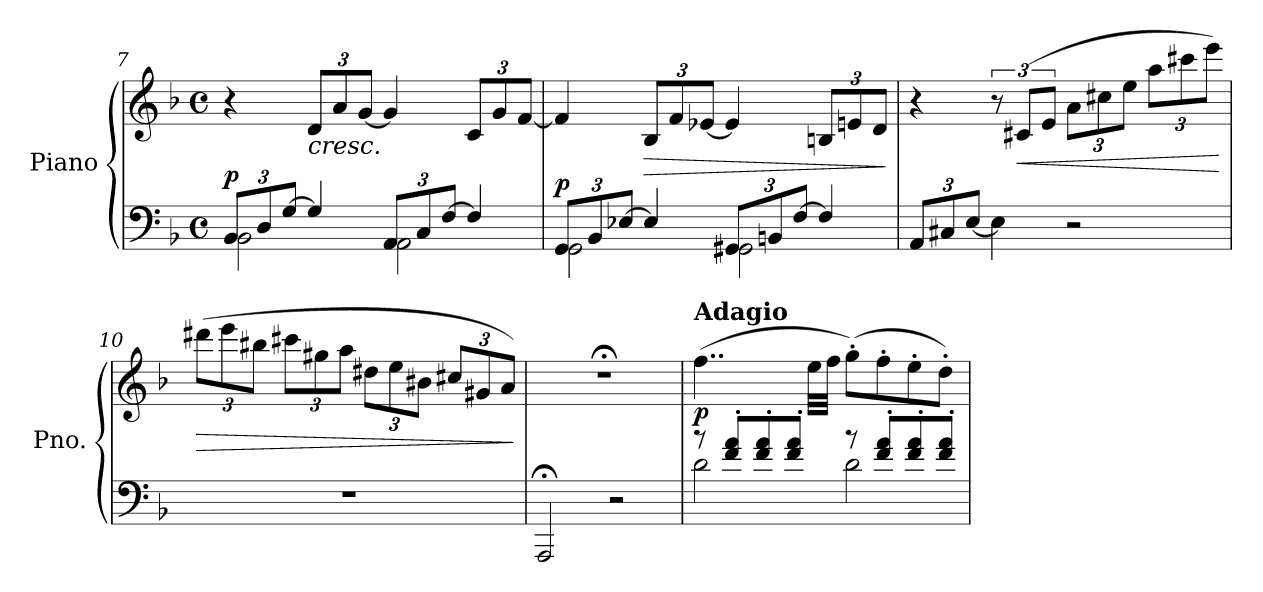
**kern	**kern	**dynam
*part1	*part1	*part1
*staff2	*staff1	*staff1/2
*I"Piano	*	*
*I'Pno.	*	*
!!LO:LB:g=z
*clefF4	*clefG2	*
*k[b-]	*k[b-]	*
*M4/4	*M4/4	*
*met(c)	*met(c)	*
*Xbrackettup	*	*
=7	=7	=7
*^	*	*
!	!	!	!LO:DY:a=2
12BB-/L	2BB-\	4r	p
12D/	.	.	.
[12G/J	.	.	.
*	*	*Xbrackettup	*
!	!	!	!LO:HP:b
4G/]	.	12d/L	<
.	.	12a/	.
.	.	[12g/J	.
12AA/L	2AA\	4g/]	.
12C/	.	.	.
[12F/J	.	.	.
4F/]	.	12c/L	.
.	.	12g/	.
.	.	[12f/J	.
=8	=8	=8	=8
!	!	!	!LO:DY:a=2
12GG/L	2GG\	4f/]	p
12BB-/	.	.	.
[12E-X/J	.	.	.
!	!	!	!LO:HP:n=1:b
4E-/]	.	12B-/L	[ >
.	.	12f/	.
.	.	[12e-X/J	.
12GG#X/L	2GG#\	4e-/]	.
12BBn/	.	.	.
[12F/J	.	.	.
4F/]	.	12Bn/L	.
.	.	12en/	.
.	.	12d/J	.
*v	*v	*	*
.	.	]
=9	=9	=9
12AA/L	4r	.
12C#X/	.	.
[12E/J	.	.
*	*brackettup	*
4E\]	12r	.
!	!	!LO:HP:b
.	(>12c#X/L	<
.	12e/J	.
*	*Xbrackettup	*
2r	12a\L	.
.	12cc#X\	.
.	12ee\J	.
.	12aa\L	.
.	12ccc#X\	.
.	12eee\J)	.
.	.	[
!!LO:LB:g=z
=10	=10	=10
!	!	!LO:HP:b
1r	(>12ddd#X\L	>
.	12eee\	.
.	12bb#X\J	.
.	12ccc#X\L	.
.	12gg#X\	.
.	12aa\J	.
.	12dd#X\L	.
.	12ee\	.
.	12b#X\J	.
.	12cc#X/L	.
.	12g#X/	.
.	12a/J)	.
.	.	]
=11	=11	=11
2AAA;</	1r;<	.
2r	.	.
=12	=12	=12
*	*MM60	*
*^	*	*
!	!	!LO:TX:a:B:t=Adagio	!
!	!	!	!LO:DY:b
8r	2d\	(>4..ff\	p
8f/' 8a/'L	.	.	.
8f/' 8a/'	.	.	.
8f/' 8a/'J	.	.	.
.	.	32ee\LLL	.
.	.	32ff\JJJ	.
8r	2d\	(>8gg'\L)	.
8f/' 8a/'L	.	8ff'\	.
8f/' 8a/'	.	8ee'\	.
8f/' 8a/'J	.	8dd'\J)	.
*v	*v	*	*
=	=	=
*-	*-	*-
